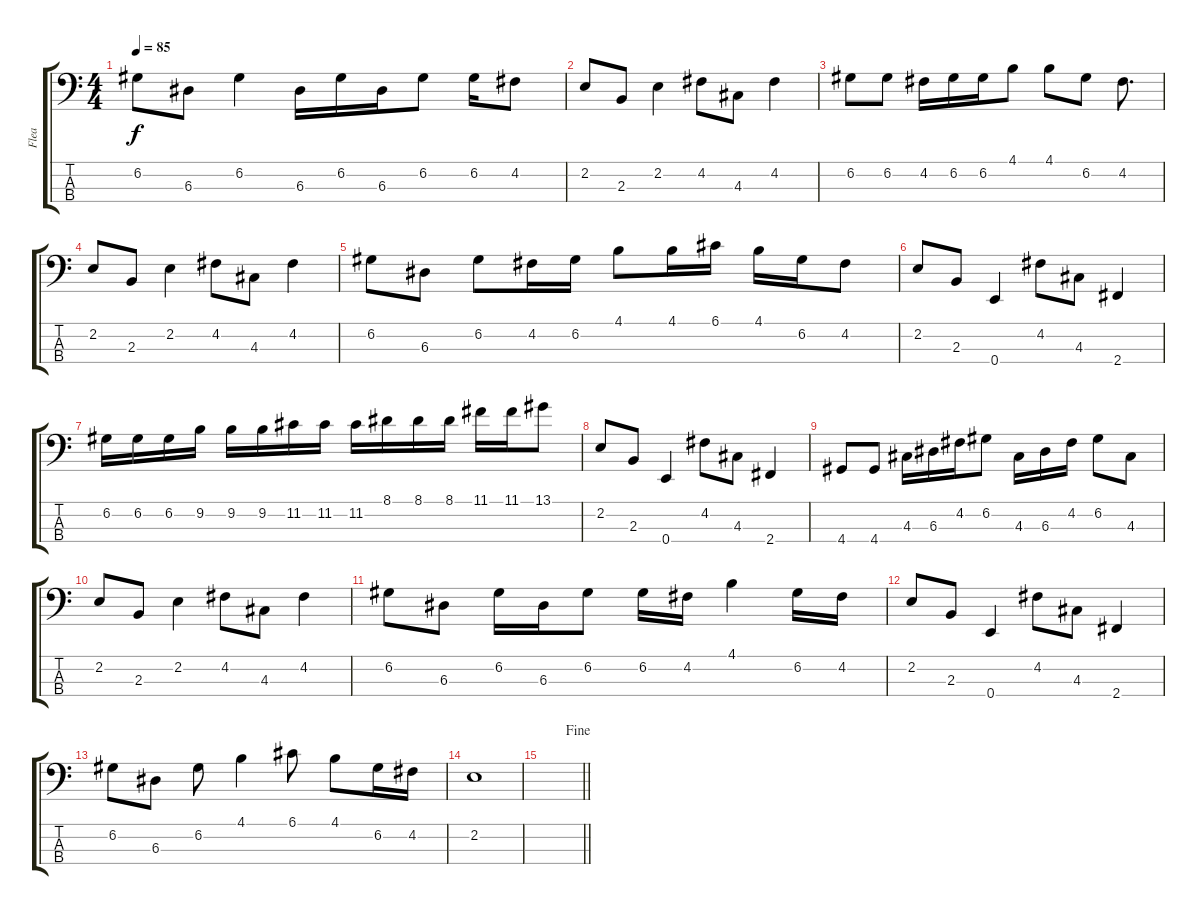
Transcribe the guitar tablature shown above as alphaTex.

\track ("Flea" "Flea") {instrument electricbassfinger}
\staff {score tabs}
\tuning (G2 D2 A1 E1) {hide}
\ts (4 4)
\tempo 85
\clef f4
\ks c
6.2.8{dy f} 6.3.8 6.2.4 6.3.16 6.2.16 6.3.16 6.2.8 6.2.16 4.2.8 |
2.2.8 2.3.8 2.2.4 4.2.8 4.3.8 4.2.4 |
6.2.8 6.2.8 4.2.16 6.2.16 6.2.16 4.1.8 4.1.8 6.2.8 4.2.8{d} |
2.2.8 2.3.8 2.2.4 4.2.8 4.3.8 4.2.4 |
6.2.8 6.3.8 6.2.8 4.2.16 6.2.16 4.1.8 4.1.16 6.1.16 4.1.16 6.2.16 4.2.8 |
2.2.8 2.3.8 0.4.4 4.2.8 4.3.8 2.4.4 |
6.2.16 6.2.16 6.2.16 9.2.16 9.2.16 9.2.16 11.2.16 11.2.16 11.2.16 8.1.16 8.1.16 8.1.16 11.1.16 11.1.16 13.1.8 |
2.2.8 2.3.8 0.4.4 4.2.8 4.3.8 2.4.4 |
4.4.8 4.4.8 4.3.16 6.3.16 4.2.16 6.2.8 4.3.16 6.3.16 4.2.16 6.2.8 4.3.8 |
2.2.8 2.3.8 2.2.4 4.2.8 4.3.8 4.2.4 |
6.2.8 6.3.8 6.2.16 6.3.16 6.2.8 6.2.16 4.2.16 4.1.4 6.2.16 4.2.16 |
2.2.8 2.3.8 0.4.4 4.2.8 4.3.8 2.4.4 |
6.2.8 6.3.8 6.2.8 4.1.4 6.1.8 4.1.8 6.2.16 4.2.16 |
2.2.1 |
\jump fine
\barLineRight lightlight
